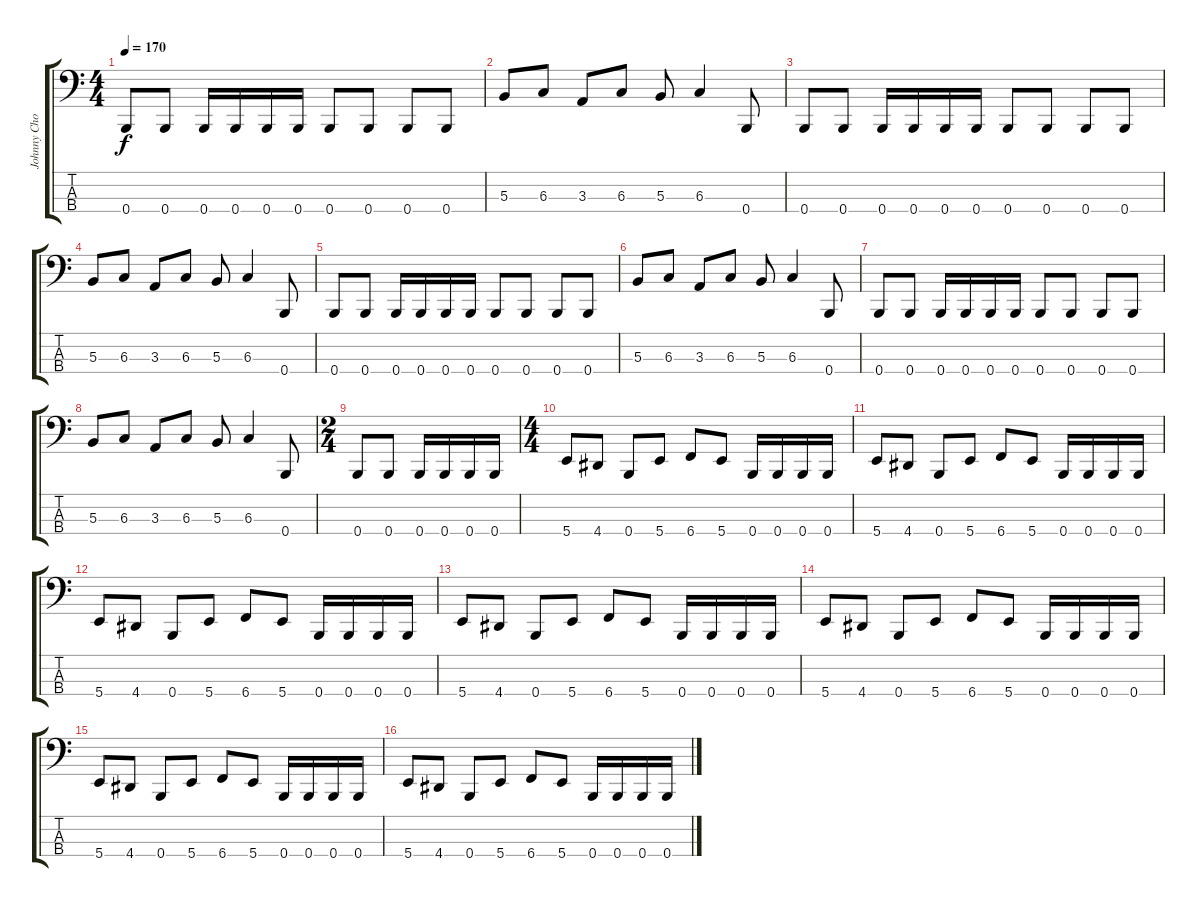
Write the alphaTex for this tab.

\track ("Johnny Chow" "Johnny Cho") {instrument electricbasspick}
\staff {score tabs}
\tuning (E2 B1 Gb1 B0) {hide}
\ts (4 4)
\tempo 170
\clef f4
\ks c
0.4.8{dy f} 0.4.8 0.4.16 0.4.16 0.4.16 0.4.16 0.4.8 0.4.8 0.4.8 0.4.8 |
5.3.8 6.3.8 3.3.8 6.3.8 5.3.8 6.3.4 0.4.8 |
0.4.8 0.4.8 0.4.16 0.4.16 0.4.16 0.4.16 0.4.8 0.4.8 0.4.8 0.4.8 |
5.3.8 6.3.8 3.3.8 6.3.8 5.3.8 6.3.4 0.4.8 |
0.4.8 0.4.8 0.4.16 0.4.16 0.4.16 0.4.16 0.4.8 0.4.8 0.4.8 0.4.8 |
5.3.8 6.3.8 3.3.8 6.3.8 5.3.8 6.3.4 0.4.8 |
0.4.8 0.4.8 0.4.16 0.4.16 0.4.16 0.4.16 0.4.8 0.4.8 0.4.8 0.4.8 |
5.3.8 6.3.8 3.3.8 6.3.8 5.3.8 6.3.4 0.4.8 |
\ts (2 4)
0.4.8 0.4.8 0.4.16 0.4.16 0.4.16 0.4.16 |
\ts (4 4)
5.4.8 4.4.8 0.4.8 5.4.8 6.4.8 5.4.8 0.4.16 0.4.16 0.4.16 0.4.16 |
5.4.8 4.4.8 0.4.8 5.4.8 6.4.8 5.4.8 0.4.16 0.4.16 0.4.16 0.4.16 |
5.4.8 4.4.8 0.4.8 5.4.8 6.4.8 5.4.8 0.4.16 0.4.16 0.4.16 0.4.16 |
5.4.8 4.4.8 0.4.8 5.4.8 6.4.8 5.4.8 0.4.16 0.4.16 0.4.16 0.4.16 |
5.4.8 4.4.8 0.4.8 5.4.8 6.4.8 5.4.8 0.4.16 0.4.16 0.4.16 0.4.16 |
5.4.8 4.4.8 0.4.8 5.4.8 6.4.8 5.4.8 0.4.16 0.4.16 0.4.16 0.4.16 |
5.4.8 4.4.8 0.4.8 5.4.8 6.4.8 5.4.8 0.4.16 0.4.16 0.4.16 0.4.16
